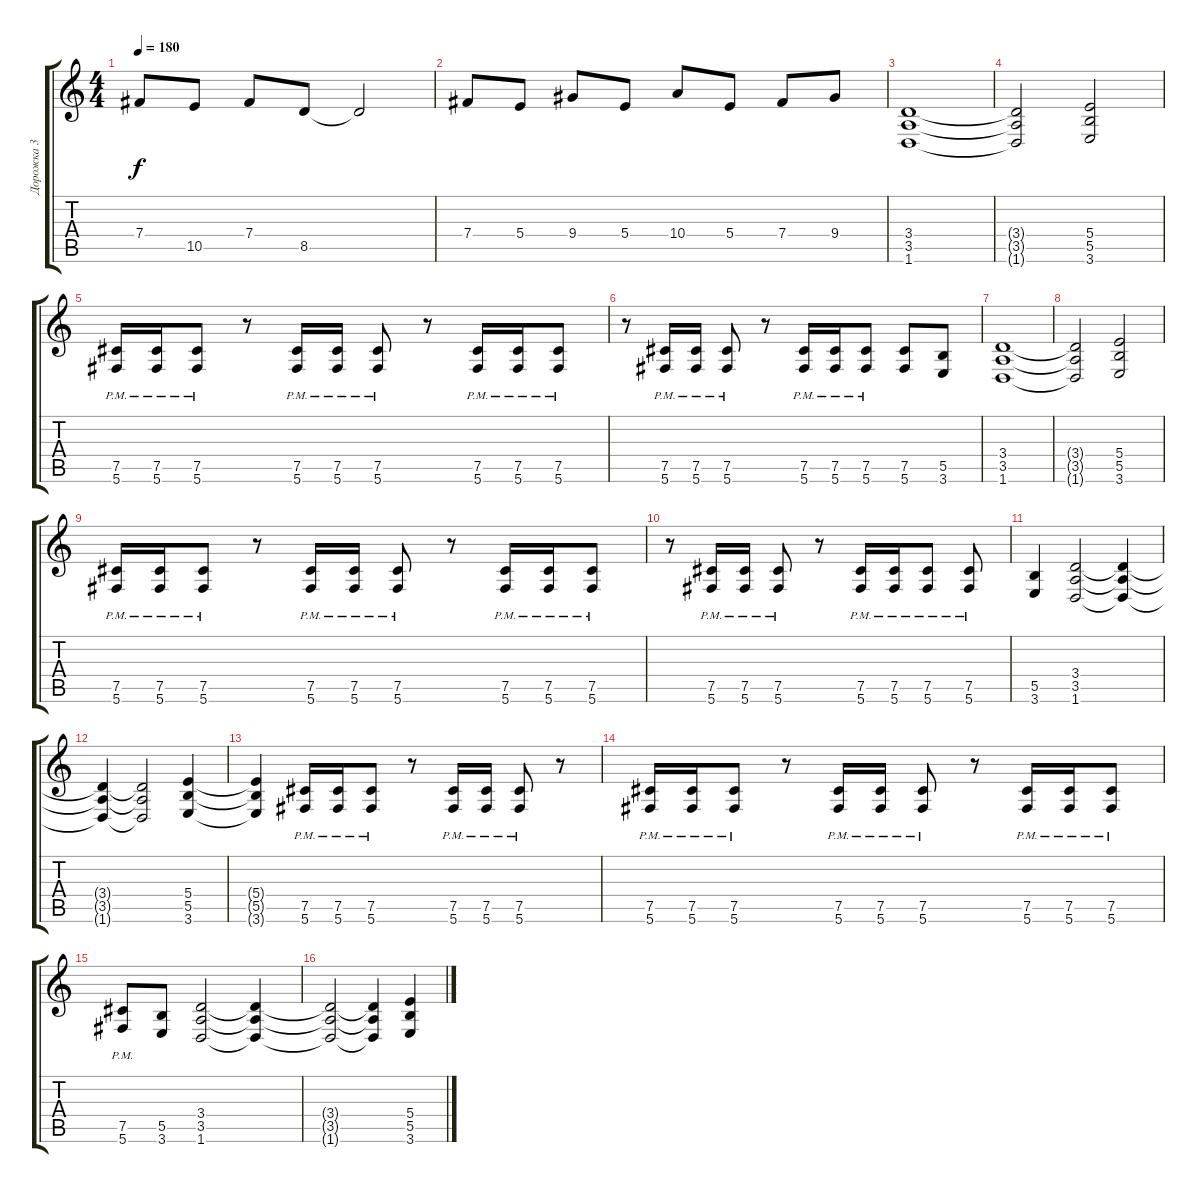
\track ("Дорожка 3" "Дорожка 3") {instrument overdrivenguitar}
\staff {score tabs}
\tuning (Db4 Ab3 E3 B2 Gb2 Db2) {hide}
\ts (4 4)
\tempo 180
\clef g2
\ks c
7.4.8{dy f} 10.5.8 7.4.8 8.5.8 8.5{t}.2 |
7.4.8 5.4.8 9.4.8 5.4.8 10.4.8 5.4.8 7.4.8 9.4.8 |
(3.4 3.5 1.6).1 |
(3.4{t} 3.5{t} 1.6{t}).2 (5.4 5.5 3.6).2 |
(7.5{pm} 5.6{pm}).16 (7.5{pm} 5.6{pm}).16 (7.5{pm} 5.6{pm}).8 r.8 (7.5{pm} 5.6{pm}).16 (7.5{pm} 5.6{pm}).16 (7.5{pm} 5.6{pm}).8 r.8 (7.5{pm} 5.6{pm}).16 (7.5{pm} 5.6{pm}).16 (7.5{pm} 5.6{pm}).8 |
r.8 (7.5{pm} 5.6{pm}).16 (7.5{pm} 5.6{pm}).16 (7.5{pm} 5.6{pm}).8 r.8 (7.5{pm} 5.6{pm}).16 (7.5{pm} 5.6{pm}).16 (7.5{pm} 5.6{pm}).8 (7.5 5.6).8 (5.5 3.6).8 |
(3.4 3.5 1.6).1 |
(3.4{t} 3.5{t} 1.6{t}).2 (5.4 5.5 3.6).2 |
(7.5{pm} 5.6{pm}).16 (7.5{pm} 5.6{pm}).16 (7.5{pm} 5.6{pm}).8 r.8 (7.5{pm} 5.6{pm}).16 (7.5{pm} 5.6{pm}).16 (7.5{pm} 5.6{pm}).8 r.8 (7.5{pm} 5.6{pm}).16 (7.5{pm} 5.6{pm}).16 (7.5{pm} 5.6{pm}).8 |
r.8 (7.5{pm} 5.6{pm}).16 (7.5{pm} 5.6{pm}).16 (7.5{pm} 5.6{pm}).8 r.8 (7.5{pm} 5.6{pm}).16 (7.5{pm} 5.6{pm}).16 (7.5{pm} 5.6{pm}).8 (7.5{pm} 5.6{pm}).8 |
(5.5 3.6).4 (3.4 3.5 1.6).2 (3.4{t} 3.5{t} 1.6{t}).4 |
(3.4{t} 3.5{t} 1.6{t}).4 (3.4{t} 3.5{t} 1.6{t}).2 (5.4 5.5 3.6).4 |
(5.4{t} 5.5{t} 3.6{t}).4 (7.5{pm} 5.6{pm}).16 (7.5{pm} 5.6{pm}).16 (7.5{pm} 5.6{pm}).8 r.8 (7.5{pm} 5.6{pm}).16 (7.5{pm} 5.6{pm}).16 (7.5{pm} 5.6{pm}).8 r.8 |
(7.5{pm} 5.6{pm}).16 (7.5{pm} 5.6{pm}).16 (7.5{pm} 5.6{pm}).8 r.8 (7.5{pm} 5.6{pm}).16 (7.5{pm} 5.6{pm}).16 (7.5{pm} 5.6{pm}).8 r.8 (7.5{pm} 5.6{pm}).16 (7.5{pm} 5.6{pm}).16 (7.5{pm} 5.6{pm}).8 |
(7.5{pm} 5.6{pm}).8 (5.5 3.6).8 (3.4 3.5 1.6).2 (3.4{t} 3.5{t} 1.6{t}).4 |
(3.4{t} 3.5{t} 1.6{t}).2 (3.4{t} 3.5{t} 1.6{t}).4 (5.4 5.5 3.6).4
